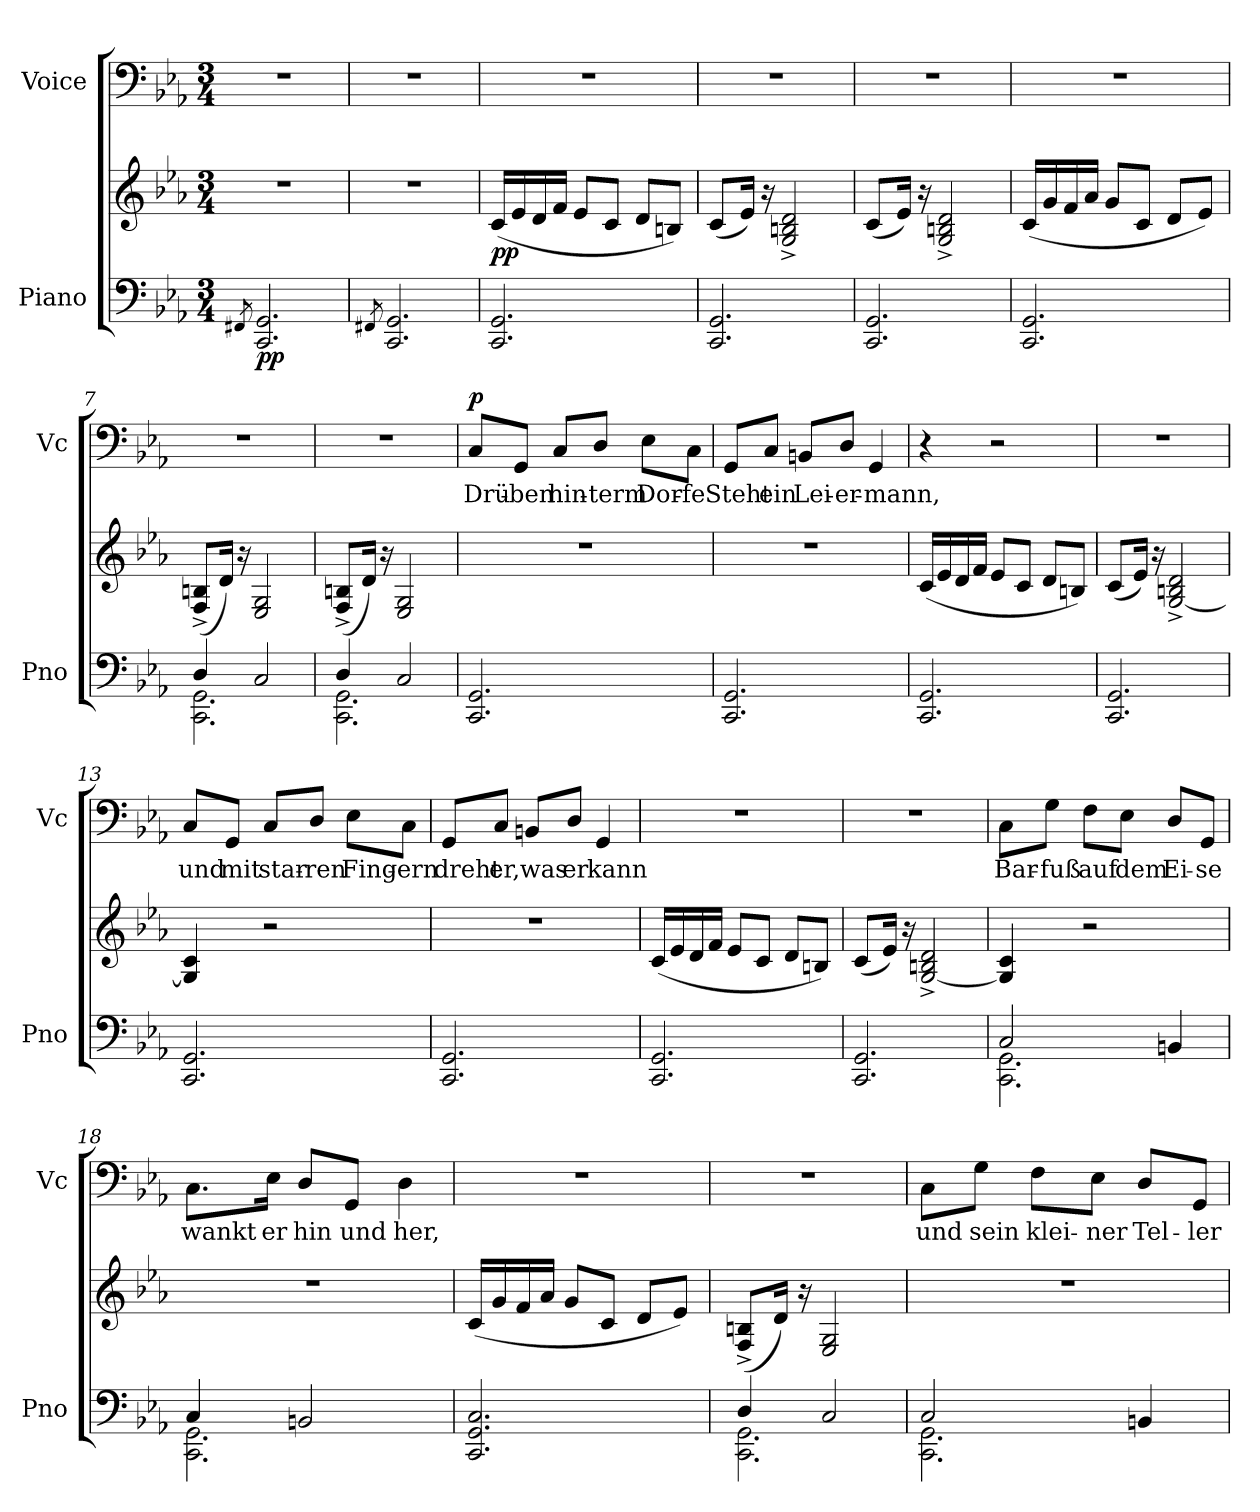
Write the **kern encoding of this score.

**kern	**kern	**dynam	**kern	**text	**dynam
*part2	*part2	*part2	*part1	*part1	*part1
*staff3	*staff2	*staff2/3	*staff1	*staff1	*staff1
*I"Piano	*	*	*I"Voice	*	*
*I'Pno	*	*	*I'Vc	*	*
*clefF4	*clefG2	*	*clefF4	*	*
*k[b-e-a-]	*k[b-e-a-]	*	*k[b-e-a-]	*	*
*M3/4	*M3/4	*	*M3/4	*	*
*MM45	*MM45	*	*MM45	*	*
=1	=1	=1	=1	=1	=1
8qFF#X/	.	.	.	.	.
!	!	!LO:DY:b=2	!	!	!
2.CC/ 2.GG/	2.r	pp	2.r	.	.
=2	=2	=2	=2	=2	=2
8qFF#X/	.	.	.	.	.
2.CC/ 2.GG/	2.r	.	2.r	.	.
=3	=3	=3	=3	=3	=3
!	!	!LO:DY:b	!	!	!
2.CC/ 2.GG/	(<16c/LL	pp	2.r	.	.
.	16e-/	.	.	.	.
.	16d/	.	.	.	.
.	16f/JJ	.	.	.	.
.	8e-/L	.	.	.	.
.	8c/J	.	.	.	.
.	8d/L	.	.	.	.
.	8Bn/J)	.	.	.	.
=4	=4	=4	=4	=4	=4
2.CC/ 2.GG/	(<8c/L	.	2.r	.	.
.	16e-/Jk)	.	.	.	.
.	16r	.	.	.	.
.	2G/^ 2Bn/^ 2d/^	.	.	.	.
=5	=5	=5	=5	=5	=5
2.CC/ 2.GG/	(<8c/L	.	2.r	.	.
.	16e-/Jk)	.	.	.	.
.	16r	.	.	.	.
.	2G/^ 2Bn/^ 2d/^	.	.	.	.
=6	=6	=6	=6	=6	=6
2.CC/ 2.GG/	(<16c/LL	.	2.r	.	.
.	16g/	.	.	.	.
.	16f/	.	.	.	.
.	16a-/JJ	.	.	.	.
.	8g/L	.	.	.	.
.	8c/J	.	.	.	.
.	8d/L	.	.	.	.
.	8e-/J)	.	.	.	.
!!LO:LB:g=z
=7	=7	=7	=7	=7	=7
*^	*	*	*	*	*
4D/	2.CC\ 2.GG\	(<8F/^ 8Bn/^L	.	2.r	.	.
.	.	16d/Jk)	.	.	.	.
.	.	16r	.	.	.	.
2C/	.	2E-/ 2G/	.	.	.	.
=8	=8	=8	=8	=8	=8	=8
4D/	2.CC\ 2.GG\	(<8F/^ 8Bn/^L	.	2.r	.	.
.	.	16d/Jk)	.	.	.	.
.	.	16r	.	.	.	.
2C/	.	2E-/ 2G/	.	.	.	.
*v	*v	*	*	*	*	*
=9	=9	=9	=9	=9	=9
!	!	!	!	!LO:LY:b	!LO:DY:b
2.CC/ 2.GG/	2.r	.	8C/L	Drü-	p
!	!	!	!	!LO:LY:b	!
.	.	.	8GG/J	-ben	.
!	!	!	!	!LO:LY:b	!
.	.	.	8C/L	hin-	.
!	!	!	!	!LO:LY:b	!
.	.	.	8D/J	-term	.
!	!	!	!	!LO:LY:b	!
.	.	.	8E-\L	Dor-	.
!	!	!	!	!LO:LY:b	!
.	.	.	8C\J	-fe	.
=10	=10	=10	=10	=10	=10
!	!	!	!	!LO:LY:b	!
2.CC/ 2.GG/	2.r	.	8GG/L	Steht	.
!	!	!	!	!LO:LY:b	!
.	.	.	8C/J	ein	.
!	!	!	!	!LO:LY:b	!
.	.	.	8BBn/L	Lei-	.
!	!	!	!	!LO:LY:b	!
.	.	.	8D/J	-er-	.
!	!	!	!	!LO:LY:b	!
.	.	.	4GG/	-mann,	.
!!LO:LB:g=z
=11	=11	=11	=11	=11	=11
2.CC/ 2.GG/	(<16c/LL	.	4r	.	.
.	16e-/	.	.	.	.
.	16d/	.	.	.	.
.	16f/JJ	.	.	.	.
.	8e-/L	.	2r	.	.
.	8c/J	.	.	.	.
.	8d/L	.	.	.	.
.	8Bn/J)	.	.	.	.
=12	=12	=12	=12	=12	=12
2.CC/ 2.GG/	(<8c/L	.	2.r	.	.
.	16e-/Jk)	.	.	.	.
.	16r	.	.	.	.
.	[2G/^ 2Bn/^ 2d/^	.	.	.	.
=13	=13	=13	=13	=13	=13
!	!	!	!	!LO:LY:b	!
2.CC/ 2.GG/	4G/] 4c/	.	8C/L	und	.
!	!	!	!	!LO:LY:b	!
.	.	.	8GG/J	mit	.
!	!	!	!	!LO:LY:b	!
.	2r	.	8C/L	star-	.
!	!	!	!	!LO:LY:b	!
.	.	.	8D/J	-ren	.
!	!	!	!	!LO:LY:b	!
.	.	.	8E-\L	Fing-	.
!	!	!	!	!LO:LY:b	!
.	.	.	8C\J	-ern	.
=14	=14	=14	=14	=14	=14
!	!	!	!	!LO:LY:b	!
2.CC/ 2.GG/	2.r	.	8GG/L	dreht	.
!	!	!	!	!LO:LY:b	!
.	.	.	8C/J	er,	.
!	!	!	!	!LO:LY:b	!
.	.	.	8BBn/L	was	.
!	!	!	!	!LO:LY:b	!
.	.	.	8D/J	er	.
!	!	!	!	!LO:LY:b	!
.	.	.	4GG/	kann	.
!!LO:PB:g=z
=15	=15	=15	=15	=15	=15
2.CC/ 2.GG/	(<16c/LL	.	2.r	.	.
.	16e-/	.	.	.	.
.	16d/	.	.	.	.
.	16f/JJ	.	.	.	.
.	8e-/L	.	.	.	.
.	8c/J	.	.	.	.
.	8d/L	.	.	.	.
.	8Bn/J)	.	.	.	.
=16	=16	=16	=16	=16	=16
2.CC/ 2.GG/	(<8c/L	.	2.r	.	.
.	16e-/Jk)	.	.	.	.
.	16r	.	.	.	.
.	[2G/^ 2Bn/^ 2d/^	.	.	.	.
=17	=17	=17	=17	=17	=17
*^	*	*	*	*	*
!	!	!	!	!	!LO:LY:b	!
2C/	2.CC\ 2.GG\	4G/] 4c/	.	8C\L	Bar-	.
!	!	!	!	!	!LO:LY:b	!
.	.	.	.	8G\J	-fuß	.
!	!	!	!	!	!LO:LY:b	!
.	.	2r	.	8F\L	auf	.
!	!	!	!	!	!LO:LY:b	!
.	.	.	.	8E-\J	dem	.
!	!	!	!	!	!LO:LY:b	!
4BBn/	.	.	.	8D/L	Ei-	.
!	!	!	!	!	!LO:LY:b	!
.	.	.	.	8GG/J	-se	.
=18	=18	=18	=18	=18	=18	=18
!	!	!	!	!	!LO:LY:b	!
4C/	2.CC\ 2.GG\	2.r	.	8.C\L	wankt	.
!	!	!	!	!	!LO:LY:b	!
.	.	.	.	16E-\Jk	er	.
!	!	!	!	!	!LO:LY:b	!
2BBn/	.	.	.	8D/L	hin	.
!	!	!	!	!	!LO:LY:b	!
.	.	.	.	8GG/J	und	.
!	!	!	!	!	!LO:LY:b	!
.	.	.	.	4D\	her,	.
*v	*v	*	*	*	*	*
=19	=19	=19	=19	=19	=19
2.CC/ 2.GG/ 2.C/	(<16c/LL	.	2.r	.	.
.	16g/	.	.	.	.
.	16f/	.	.	.	.
.	16a-/JJ	.	.	.	.
.	8g/L	.	.	.	.
.	8c/J	.	.	.	.
.	8d/L	.	.	.	.
.	8e-/J)	.	.	.	.
!!LO:LB:g=z
=20	=20	=20	=20	=20	=20
*^	*	*	*	*	*
4D/	2.CC\ 2.GG\	(<8F/^ 8Bn/^L	.	2.r	.	.
.	.	16d/Jk)	.	.	.	.
.	.	16r	.	.	.	.
2C/	.	2E-/ 2G/	.	.	.	.
=21	=21	=21	=21	=21	=21	=21
!	!	!	!	!	!LO:LY:b	!
2C/	2.CC\ 2.GG\	2.r	.	8C\L	und	.
!	!	!	!	!	!LO:LY:b	!
.	.	.	.	8G\J	sein	.
!	!	!	!	!	!LO:LY:b	!
.	.	.	.	8F\L	klei-	.
!	!	!	!	!	!LO:LY:b	!
.	.	.	.	8E-\J	-ner	.
!	!	!	!	!	!LO:LY:b	!
4BBn/	.	.	.	8D/L	Tel-	.
!	!	!	!	!	!LO:LY:b	!
.	.	.	.	8GG/J	-ler	.
*v	*v	*	*	*	*	*
=	=	=	=	=	=
*-	*-	*-	*-	*-	*-
